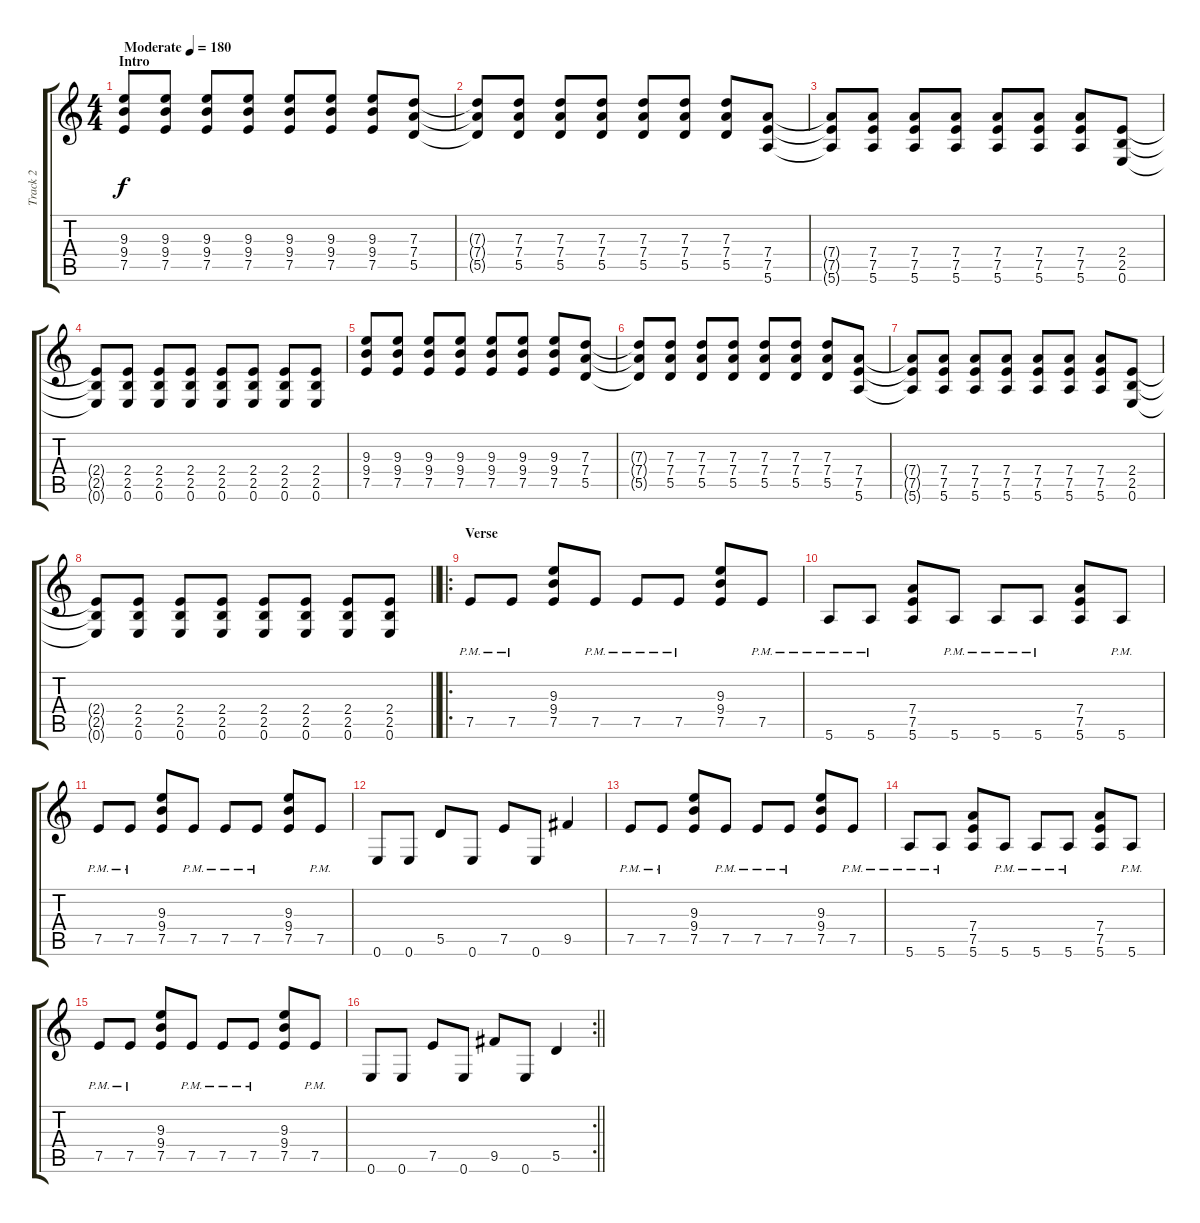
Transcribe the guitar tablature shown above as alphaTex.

\track ("Track 2" "Track 2") {instrument distortionguitar}
\staff {score tabs}
\tuning (E4 B3 G3 D3 A2 E2) {hide}
\ts (4 4)
\section ("" "Intro")
\tempo (180 "Moderate")
\clef g2
\ks c
(9.3 9.4 7.5).8{dy f instrument distortionguitar} (9.3 9.4 7.5).8 (9.3 9.4 7.5).8 (9.3 9.4 7.5).8 (9.3 9.4 7.5).8 (9.3 9.4 7.5).8 (9.3 9.4 7.5).8 (7.3 7.4 5.5).8 |
(7.3{t} 7.4{t} 5.5{t}).8 (7.3 7.4 5.5).8 (7.3 7.4 5.5).8 (7.3 7.4 5.5).8 (7.3 7.4 5.5).8 (7.3 7.4 5.5).8 (7.3 7.4 5.5).8 (7.4 7.5 5.6).8 |
(7.4{t} 7.5{t} 5.6{t}).8 (7.4 7.5 5.6).8 (7.4 7.5 5.6).8 (7.4 7.5 5.6).8 (7.4 7.5 5.6).8 (7.4 7.5 5.6).8 (7.4 7.5 5.6).8 (2.4 2.5 0.6).8 |
(2.4{t} 2.5{t} 0.6{t}).8 (2.4 2.5 0.6).8 (2.4 2.5 0.6).8 (2.4 2.5 0.6).8 (2.4 2.5 0.6).8 (2.4 2.5 0.6).8 (2.4 2.5 0.6).8 (2.4 2.5 0.6).8 |
(9.3 9.4 7.5).8 (9.3 9.4 7.5).8 (9.3 9.4 7.5).8 (9.3 9.4 7.5).8 (9.3 9.4 7.5).8 (9.3 9.4 7.5).8 (9.3 9.4 7.5).8 (7.3 7.4 5.5).8 |
(7.3{t} 7.4{t} 5.5{t}).8 (7.3 7.4 5.5).8 (7.3 7.4 5.5).8 (7.3 7.4 5.5).8 (7.3 7.4 5.5).8 (7.3 7.4 5.5).8 (7.3 7.4 5.5).8 (7.4 7.5 5.6).8 |
(7.4{t} 7.5{t} 5.6{t}).8 (7.4 7.5 5.6).8 (7.4 7.5 5.6).8 (7.4 7.5 5.6).8 (7.4 7.5 5.6).8 (7.4 7.5 5.6).8 (7.4 7.5 5.6).8 (2.4 2.5 0.6).8 |
\barLineRight lightlight
(2.4{t} 2.5{t} 0.6{t}).8 (2.4 2.5 0.6).8 (2.4 2.5 0.6).8 (2.4 2.5 0.6).8 (2.4 2.5 0.6).8 (2.4 2.5 0.6).8 (2.4 2.5 0.6).8 (2.4 2.5 0.6).8 |
\ro
\section ("" "Verse")
7.5{pm}.8 7.5{pm}.8 (9.3 9.4 7.5).8 7.5{pm}.8 7.5{pm}.8 7.5{pm}.8 (9.3 9.4 7.5).8 7.5{pm}.8 |
5.6{pm}.8 5.6{pm}.8 (7.4 7.5 5.6).8 5.6{pm}.8 5.6{pm}.8 5.6{pm}.8 (7.4 7.5 5.6).8 5.6{pm}.8 |
7.5{pm}.8 7.5{pm}.8 (9.3 9.4 7.5).8 7.5{pm}.8 7.5{pm}.8 7.5{pm}.8 (9.3 9.4 7.5).8 7.5{pm}.8 |
0.6.8 0.6.8 5.5.8 0.6.8 7.5.8 0.6.8 9.5.4 |
7.5{pm}.8 7.5{pm}.8 (9.3 9.4 7.5).8 7.5{pm}.8 7.5{pm}.8 7.5{pm}.8 (9.3 9.4 7.5).8 7.5{pm}.8 |
5.6{pm}.8 5.6{pm}.8 (7.4 7.5 5.6).8 5.6{pm}.8 5.6{pm}.8 5.6{pm}.8 (7.4 7.5 5.6).8 5.6{pm}.8 |
7.5{pm}.8 7.5{pm}.8 (9.3 9.4 7.5).8 7.5{pm}.8 7.5{pm}.8 7.5{pm}.8 (9.3 9.4 7.5).8 7.5{pm}.8 |
\rc 2
\barLineRight lightlight
0.6.8 0.6.8 7.5.8 0.6.8 9.5.8 0.6.8 5.5.4
